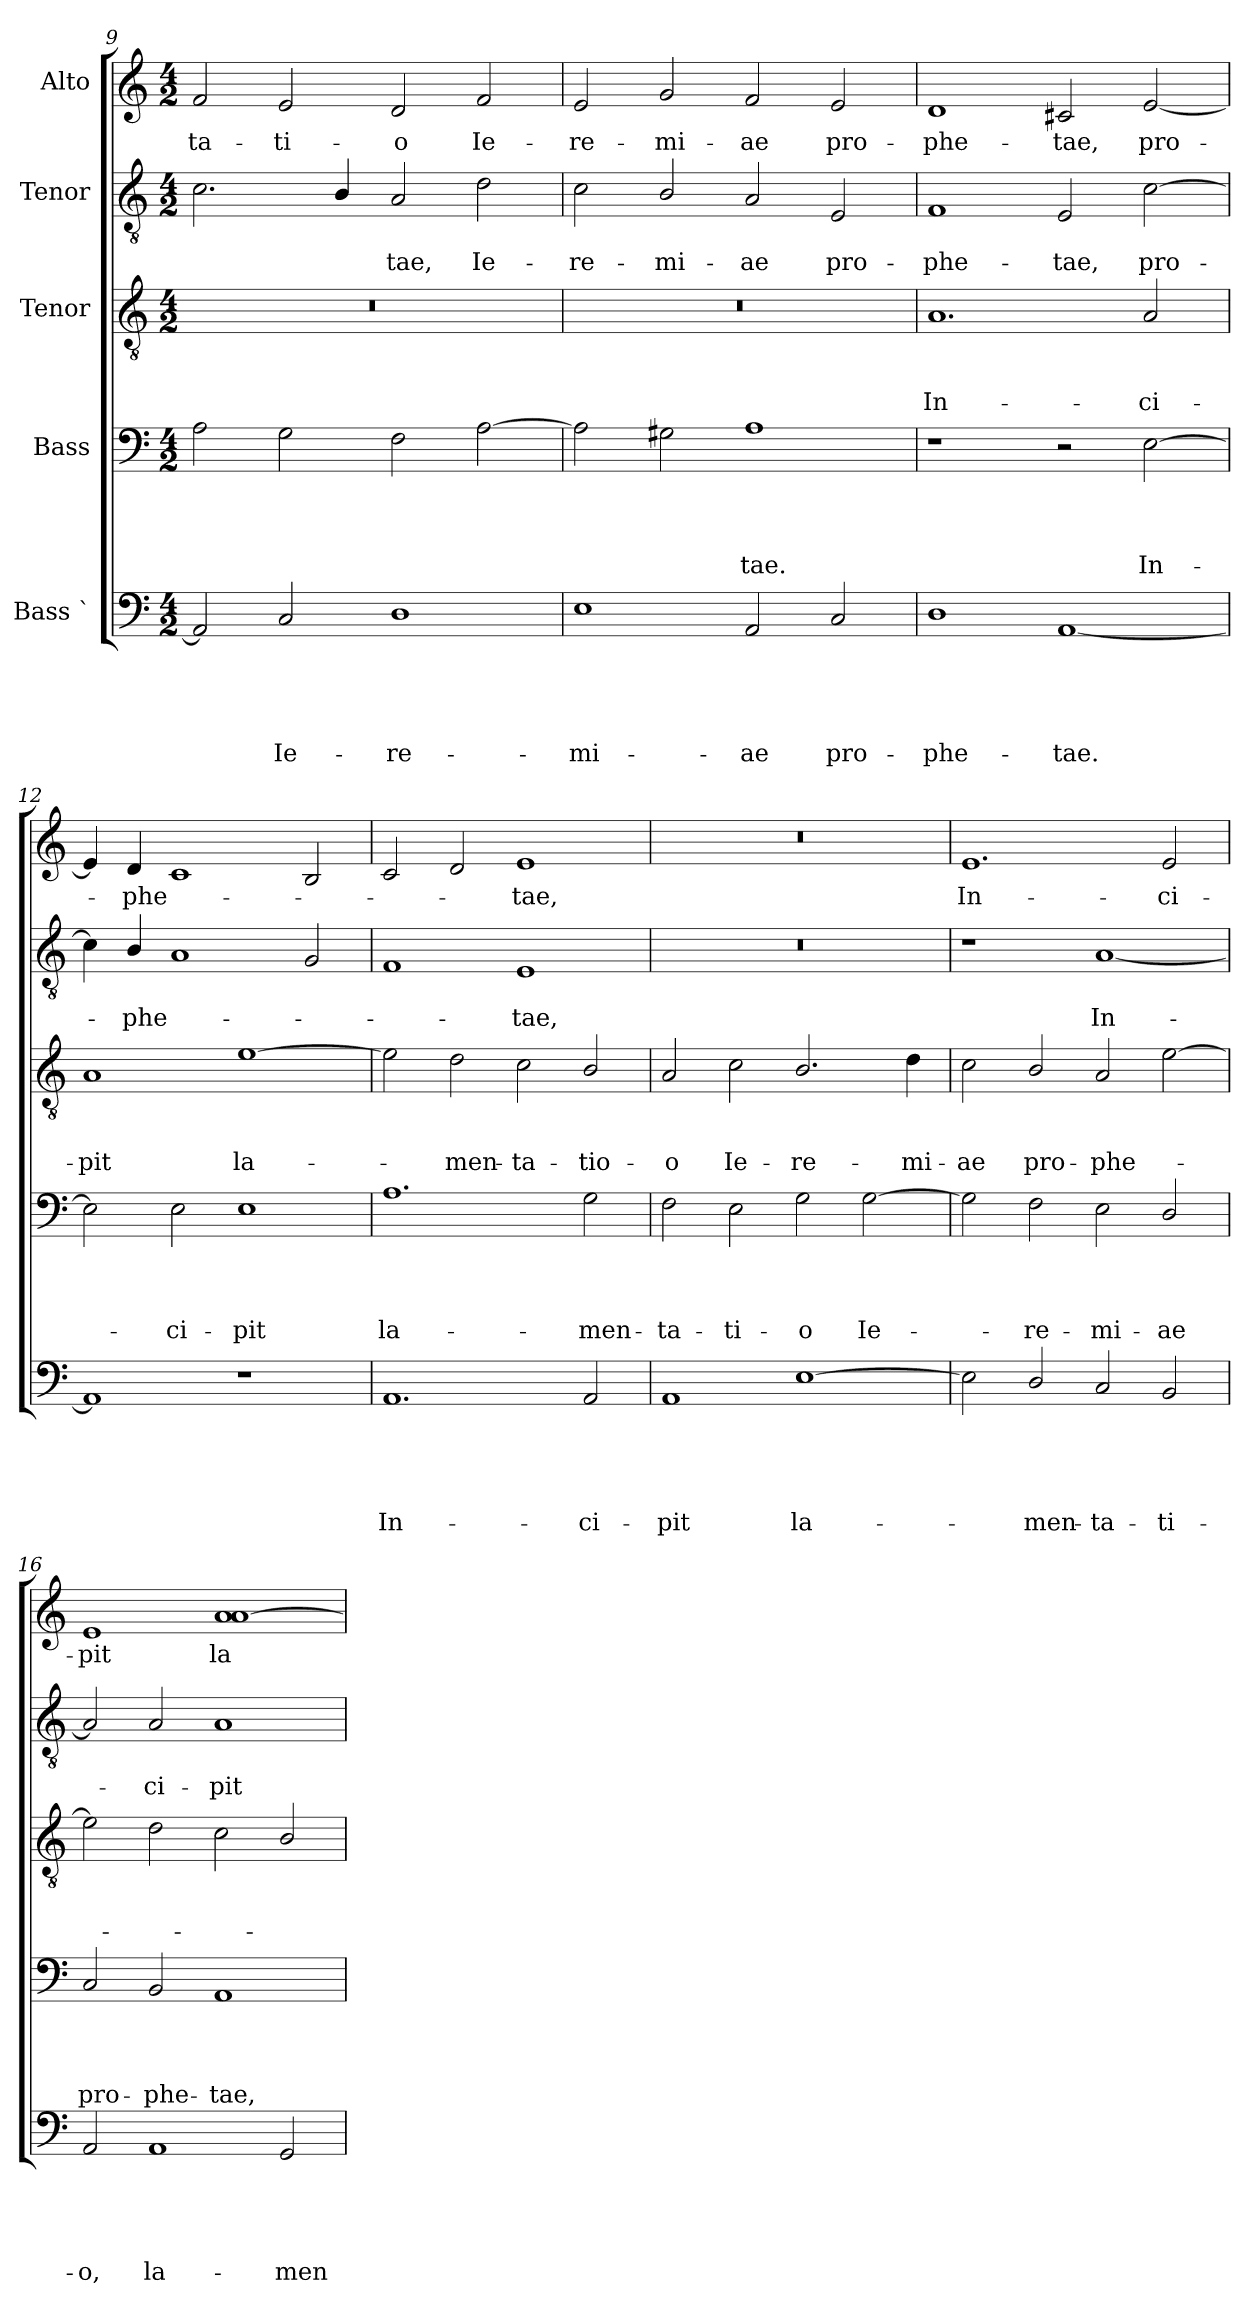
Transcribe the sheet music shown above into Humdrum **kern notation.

**kern	**text	**text	**text	**text	**text	**kern	**text	**text	**text	**text	**kern	**text	**text	**text	**kern	**text	**text	**kern	**text
*part5	*part5	*part5	*part5	*part5	*part5	*part4	*part4	*part4	*part4	*part4	*part3	*part3	*part3	*part3	*part2	*part2	*part2	*part1	*part1
*staff5	*staff5	*staff5	*staff5	*staff5	*staff5	*staff4	*staff4	*staff4	*staff4	*staff4	*staff3	*staff3	*staff3	*staff3	*staff2	*staff2	*staff2	*staff1	*staff1
*I"Bass `	*	*	*	*	*	*I"Bass	*	*	*	*	*I"Tenor	*	*	*	*I"Tenor	*	*	*I"Alto	*
!!LO:PB:g=z
*clefF4	*	*	*	*	*	*clefF4	*	*	*	*	*clefGv2	*	*	*	*clefGv2	*	*	*clefG2	*
*k[]	*	*	*	*	*	*k[]	*	*	*	*	*k[]	*	*	*	*k[]	*	*	*k[]	*
*C:	*	*	*	*	*	*C:	*	*	*	*	*C:	*	*	*	*C:	*	*	*C:	*
*M4/2	*	*	*	*	*	*M4/2	*	*	*	*	*M4/2	*	*	*	*M4/2	*	*	*M4/2	*
=9	=9	=9	=9	=9	=9	=9	=9	=9	=9	=9	=9	=9	=9	=9	=9	=9	=9	=9	=9
!	!	!	!	!	!	!	!	!	!	!	!	!	!	!	!	!	!	!	!LO:LY:b
2AA/]	.	.	.	.	.	2A\	.	.	.	.	0r	.	.	.	2.c\	.	.	2f/	-ta-
!	!	!	!	!	!LO:LY:b	!	!	!	!	!	!	!	!	!	!	!	!	!	!LO:LY:b
2C/	.	.	.	.	Ie-	2G\	.	.	.	.	.	.	.	.	.	.	.	2e/	-ti-
.	.	.	.	.	.	.	.	.	.	.	.	.	.	.	4B/	.	.	.	.
!	!	!	!	!	!LO:LY:b	!	!	!	!	!	!	!	!	!	!	!	!LO:LY:b	!	!LO:LY:b
1D	.	.	.	.	-re-	2F\	.	.	.	.	.	.	.	.	2A/	.	-tae,	2d/	-o
!	!	!	!	!	!	!	!	!	!	!	!	!	!	!	!	!	!LO:LY:b	!	!LO:LY:b
.	.	.	.	.	.	[>2A\	.	.	.	.	.	.	.	.	2d\	.	Ie-	2f/	Ie-
=10	=10	=10	=10	=10	=10	=10	=10	=10	=10	=10	=10	=10	=10	=10	=10	=10	=10	=10	=10
!	!	!	!	!	!LO:LY:b	!	!	!	!	!	!	!	!	!	!	!	!LO:LY:b	!	!LO:LY:b
1E	.	.	.	.	-mi-	2A\]	.	.	.	.	0r	.	.	.	2c\	.	-re-	2e/	-re-
!	!	!	!	!	!	!	!	!	!	!	!	!	!	!	!	!	!LO:LY:b	!	!LO:LY:b
.	.	.	.	.	.	2G#X\	.	.	.	.	.	.	.	.	2B/	.	-mi-	2g/	-mi-
!	!	!	!	!	!LO:LY:b	!	!	!	!	!LO:LY:b	!	!	!	!	!	!	!LO:LY:b	!	!LO:LY:b
2AA/	.	.	.	.	-ae	1A	.	.	.	-tae.	.	.	.	.	2A/	.	-ae	2f/	-ae
!	!	!	!	!	!LO:LY:b	!	!	!	!	!	!	!	!	!	!	!	!LO:LY:b	!	!LO:LY:b
2C/	.	.	.	.	pro-	.	.	.	.	.	.	.	.	.	2E/	.	pro-	2e/	pro-
=11	=11	=11	=11	=11	=11	=11	=11	=11	=11	=11	=11	=11	=11	=11	=11	=11	=11	=11	=11
!	!	!	!	!	!LO:LY:b	!	!	!	!	!	!	!	!	!LO:LY:b	!	!	!LO:LY:b	!	!LO:LY:b
1D	.	.	.	.	-phe-	1r	.	.	.	.	1.A	.	.	In-	1F	.	-phe-	1d	-phe-
!	!	!	!	!	!LO:LY:b	!	!	!	!	!	!	!	!	!	!	!	!LO:LY:b	!	!LO:LY:b
[<1AA	.	.	.	.	-tae.	2r	.	.	.	.	.	.	.	.	2E/	.	-tae,	2c#X/	-tae,
!	!	!	!	!	!	!	!	!	!	!LO:LY:b	!	!	!	!LO:LY:b	!	!	!LO:LY:b	!	!LO:LY:b
.	.	.	.	.	.	[>2E\	.	.	.	In-	2A/	.	.	-ci-	[>2c\	.	pro-	[<2e/	pro-
=12	=12	=12	=12	=12	=12	=12	=12	=12	=12	=12	=12	=12	=12	=12	=12	=12	=12	=12	=12
!	!	!	!	!	!	!	!	!	!	!	!	!	!	!LO:LY:b	!	!	!	!	!
1AA]	.	.	.	.	.	2E\]	.	.	.	.	1A	.	.	-pit	4c\]	.	.	4e/]	.
!	!	!	!	!	!	!	!	!	!	!	!	!	!	!	!	!	!LO:LY:b	!	!LO:LY:b
.	.	.	.	.	.	.	.	.	.	.	.	.	.	.	4B/	.	-phe-	4d/	-phe-
!	!	!	!	!	!	!	!	!	!	!LO:LY:b	!	!	!	!	!	!	!	!	!
.	.	.	.	.	.	2E\	.	.	.	-ci-	.	.	.	.	1A	.	.	1c	.
!	!	!	!	!	!	!	!	!	!	!LO:LY:b	!	!	!	!LO:LY:b	!	!	!	!	!
1r	.	.	.	.	.	1E	.	.	.	-pit	[>1e	.	.	la-	.	.	.	.	.
.	.	.	.	.	.	.	.	.	.	.	.	.	.	.	2G/	.	.	2B/	.
!!LO:PB:g=z
=13	=13	=13	=13	=13	=13	=13	=13	=13	=13	=13	=13	=13	=13	=13	=13	=13	=13	=13	=13
!	!	!	!	!	!LO:LY:b	!	!	!	!	!LO:LY:b	!	!	!	!	!	!	!	!	!
1.AA	.	.	.	.	In-	1.A	.	.	.	la-	2e\]	.	.	.	1F	.	.	2c/	.
!	!	!	!	!	!	!	!	!	!	!	!	!	!	!LO:LY:b	!	!	!	!	!
.	.	.	.	.	.	.	.	.	.	.	2d\	.	.	-men-	.	.	.	2d/	.
!	!	!	!	!	!	!	!	!	!	!	!	!	!	!LO:LY:b	!	!	!LO:LY:b	!	!LO:LY:b
.	.	.	.	.	.	.	.	.	.	.	2c\	.	.	-ta-	1E	.	-tae,	1e	-tae,
!	!	!	!	!	!LO:LY:b	!	!	!	!	!LO:LY:b	!	!	!	!LO:LY:b	!	!	!	!	!
2AA/	.	.	.	.	-ci-	2G\	.	.	.	-men-	2B/	.	.	-tio-	.	.	.	.	.
=14	=14	=14	=14	=14	=14	=14	=14	=14	=14	=14	=14	=14	=14	=14	=14	=14	=14	=14	=14
!	!	!	!	!	!LO:LY:b	!	!	!	!	!LO:LY:b	!	!	!	!LO:LY:b	!	!	!	!	!
1AA	.	.	.	.	-pit	2F\	.	.	.	-ta-	2A/	.	.	-o	0r	.	.	0r	.
!	!	!	!	!	!	!	!	!	!	!LO:LY:b	!	!	!	!LO:LY:b	!	!	!	!	!
.	.	.	.	.	.	2E\	.	.	.	-ti-	2c\	.	.	Ie-	.	.	.	.	.
!	!	!	!	!	!LO:LY:b	!	!	!	!	!LO:LY:b	!	!	!	!LO:LY:b	!	!	!	!	!
[>1E	.	.	.	.	la-	2G\	.	.	.	-o	2.B/	.	.	-re-	.	.	.	.	.
!	!	!	!	!	!	!	!	!	!	!LO:LY:b	!	!	!	!	!	!	!	!	!
.	.	.	.	.	.	[>2G\	.	.	.	Ie-	.	.	.	.	.	.	.	.	.
!	!	!	!	!	!	!	!	!	!	!	!	!	!	!LO:LY:b	!	!	!	!	!
.	.	.	.	.	.	.	.	.	.	.	4d\	.	.	-mi-	.	.	.	.	.
=15	=15	=15	=15	=15	=15	=15	=15	=15	=15	=15	=15	=15	=15	=15	=15	=15	=15	=15	=15
!	!	!	!	!	!	!	!	!	!	!	!	!	!	!LO:LY:b	!	!	!	!	!LO:LY:b
2E\]	.	.	.	.	.	2G\]	.	.	.	.	2c\	.	.	-ae	1r	.	.	1.e	In-
!	!	!	!	!	!LO:LY:b	!	!	!	!	!LO:LY:b	!	!	!	!LO:LY:b	!	!	!	!	!
2D/	.	.	.	.	-men-	2F\	.	.	.	-re-	2B/	.	.	pro-	.	.	.	.	.
!	!	!	!	!	!LO:LY:b	!	!	!	!	!LO:LY:b	!	!	!	!LO:LY:b	!	!	!LO:LY:b	!	!
2C/	.	.	.	.	-ta-	2E\	.	.	.	-mi-	2A/	.	.	-phe-	[<1A	.	In-	.	.
!	!	!	!	!	!LO:LY:b	!	!	!	!	!LO:LY:b	!	!	!	!	!	!	!	!	!LO:LY:b
2BB/	.	.	.	.	-ti-	2D/	.	.	.	-ae	[>2e\	.	.	.	.	.	.	2e/	-ci-
=16	=16	=16	=16	=16	=16	=16	=16	=16	=16	=16	=16	=16	=16	=16	=16	=16	=16	=16	=16
!	!	!	!	!	!LO:LY:b	!	!	!	!	!LO:LY:b	!	!	!	!	!	!	!	!	!LO:LY:b
2AA/	.	.	.	.	-o,	2C/	.	.	.	pro-	2e\]	.	.	.	2A/]	.	.	1e	-pit
!	!	!	!	!	!LO:LY:b	!	!	!	!	!LO:LY:b	!	!	!	!	!	!	!LO:LY:b	!	!
1AA	.	.	.	.	la-	2BB/	.	.	.	-phe-	2d\	.	.	.	2A/	.	-ci-	.	.
!	!	!	!	!	!	!	!	!	!	!LO:LY:b	!	!	!	!	!	!	!LO:LY:b	!	!LO:LY:b
.	.	.	.	.	.	1AA	.	.	.	-tae,	2c\	.	.	.	1A	.	-pit	1a [<1a	la-
!	!	!	!	!	!LO:LY:b	!	!	!	!	!	!	!	!	!	!	!	!	!	!
2GG/	.	.	.	.	-men-	.	.	.	.	.	2B/	.	.	.	.	.	.	.	.
=	=	=	=	=	=	=	=	=	=	=	=	=	=	=	=	=	=	=	=
*-	*-	*-	*-	*-	*-	*-	*-	*-	*-	*-	*-	*-	*-	*-	*-	*-	*-	*-	*-
